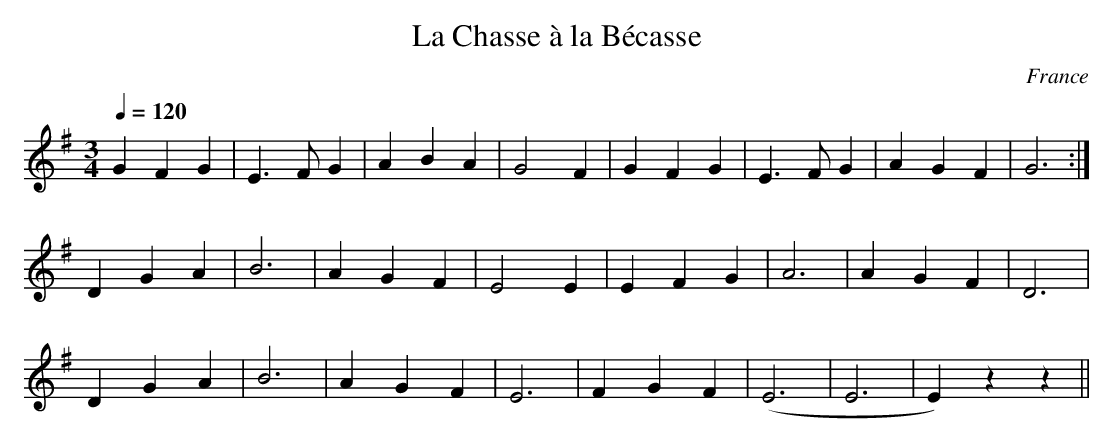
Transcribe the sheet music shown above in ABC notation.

X:1
T:La Chasse à la Bécasse
L:1/4
M:3/4
O:France
Q:120
K:G major
GFG|E>FG|ABA|G2F|GFG|E>FG|AGF|G3:|
DGA|B3|AGF|E2E|EFG|A3|AGF|D3|
DGA|B3|AGF|E3|FGF|(E3|E3|E)zz||
